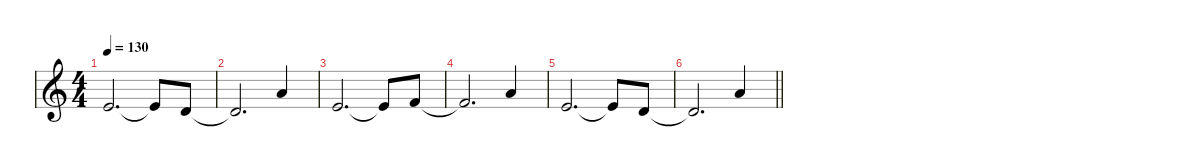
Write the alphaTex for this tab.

\defaultSystemsLayout 4
\hideDynamics
\bracketExtendMode nobrackets
\singleTrackTrackNamePolicy hidden
\multiTrackTrackNamePolicy hidden
\otherSystemsTrackNameOrientation horizontal
\track ("Strings 1" "vln.") {defaultSystemsLayout 8 instrument stringensemble1}
\staff {score}
\tuning (E4 B3 G3 D3 A2 E2)
\ts (4 4)
\tempo 130
\clef g2
\ks c
0.1.2{d dy f beam Up} 0.1{t}.8{beam Up} 3.2.8{beam Up} |
3.2{t}.2{d beam Up} 5.1.4{beam Up} |
0.1.2{d beam Up} 0.1{t}.8{beam Up} 1.1.8{beam Up} |
1.1{t}.2{d beam Up} 5.1.4{beam Up} |
0.1.2{d beam Up} 0.1{t}.8{beam Up} 3.2.8{beam Up} |
\barLineRight lightlight
3.2{t}.2{d beam Up} 5.1.4{beam Up}
